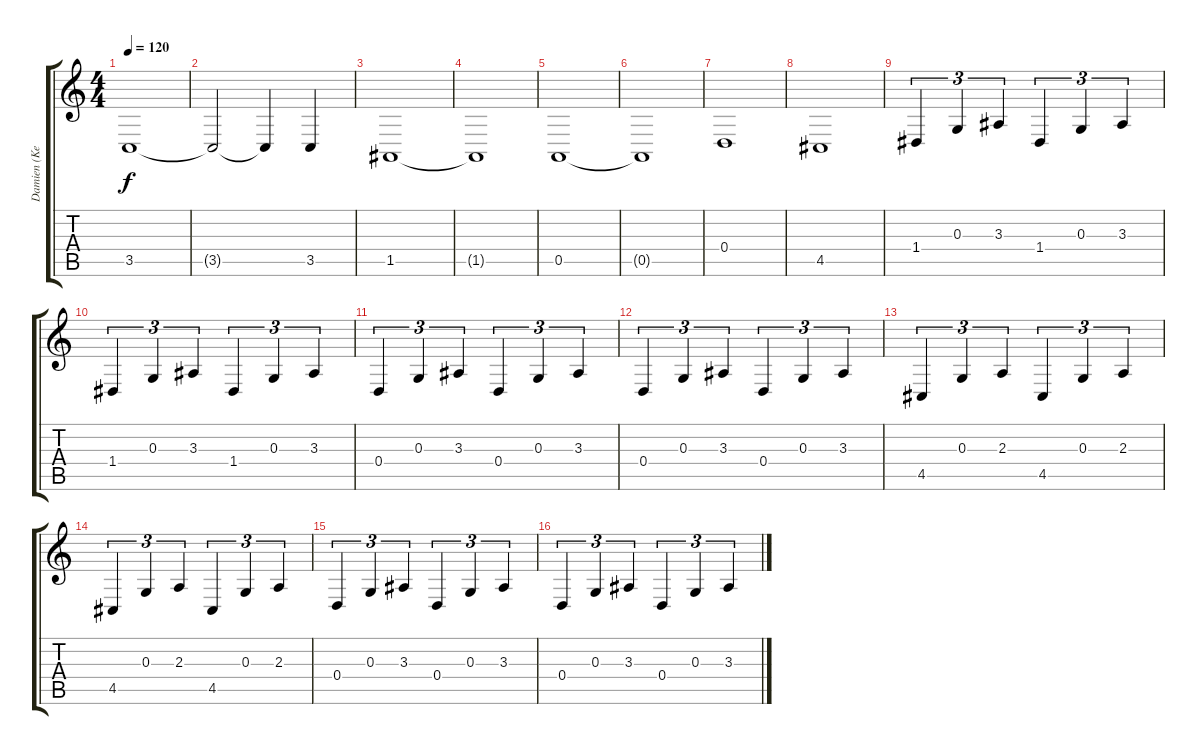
\track ("Damien (KeybLeft)" "Damien (Ke") {instrument pad4choir}
\staff {score tabs}
\tuning (E4 B3 G3 D3 A2 D2) {hide}
\ts (4 4)
\tempo 120
\clef g2
\ks c
3.5.1{dy f} |
3.5{t}.2 3.5{t}.4 3.5.4 |
1.5.1 |
1.5{t}.1 |
0.5.1 |
0.5{t}.1 |
0.4.1 |
4.5.1 |
1.4.4{tu (3 2) instrument tremolostrings} 0.3.4{tu (3 2)} 3.3.4{tu (3 2)} 1.4.4{tu (3 2)} 0.3.4{tu (3 2)} 3.3.4{tu (3 2)} |
1.4.4{tu (3 2)} 0.3.4{tu (3 2)} 3.3.4{tu (3 2)} 1.4.4{tu (3 2)} 0.3.4{tu (3 2)} 3.3.4{tu (3 2)} |
0.4.4{tu (3 2)} 0.3.4{tu (3 2)} 3.3.4{tu (3 2)} 0.4.4{tu (3 2)} 0.3.4{tu (3 2)} 3.3.4{tu (3 2)} |
0.4.4{tu (3 2)} 0.3.4{tu (3 2)} 3.3.4{tu (3 2)} 0.4.4{tu (3 2)} 0.3.4{tu (3 2)} 3.3.4{tu (3 2)} |
4.5.4{tu (3 2)} 0.3.4{tu (3 2)} 2.3.4{tu (3 2)} 4.5.4{tu (3 2)} 0.3.4{tu (3 2)} 2.3.4{tu (3 2)} |
4.5.4{tu (3 2)} 0.3.4{tu (3 2)} 2.3.4{tu (3 2)} 4.5.4{tu (3 2)} 0.3.4{tu (3 2)} 2.3.4{tu (3 2)} |
0.4.4{tu (3 2)} 0.3.4{tu (3 2)} 3.3.4{tu (3 2)} 0.4.4{tu (3 2)} 0.3.4{tu (3 2)} 3.3.4{tu (3 2)} |
0.4.4{tu (3 2)} 0.3.4{tu (3 2)} 3.3.4{tu (3 2)} 0.4.4{tu (3 2)} 0.3.4{tu (3 2)} 3.3.4{tu (3 2)}
